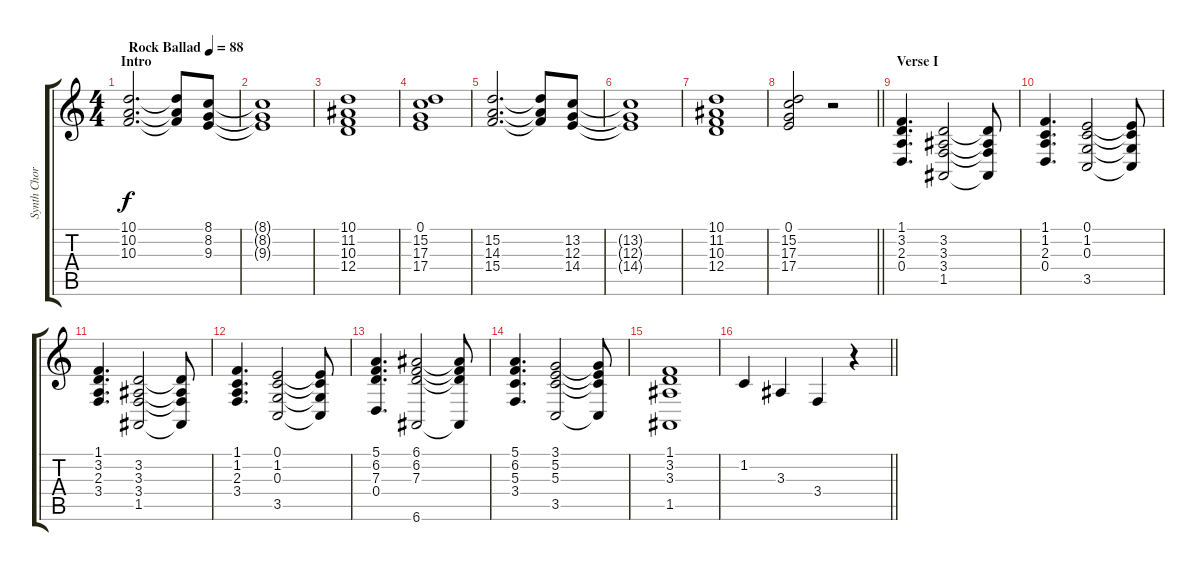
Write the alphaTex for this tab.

\track ("Synth Chords: Peter Wolf" "Synth Chor") {instrument stringensemble2}
\staff {score tabs}
\tuning (E4 B3 G3 D3 A2 E2) {hide}
\ts (4 4)
\section ("" "Intro")
\tempo (88 "Rock Ballad")
\clef g2
\ks c
(10.1 10.2 10.3).2{d dy f instrument stringensemble2} (10.1{t} 10.2{t} 10.3{t}).8 (8.1 8.2 9.3).8 |
(8.1{t} 8.2{t} 9.3{t}).1 |
(10.1 11.2 10.3 12.4).1 |
(0.1 15.2 17.3 17.4).1 |
(15.2 14.3 15.4).2{d} (15.2{t} 14.3{t} 15.4{t}).8 (13.2 12.3 14.4).8 |
(13.2{t} 12.3{t} 14.4{t}).1 |
(10.1 11.2 10.3 12.4).1 |
\barLineRight lightlight
(0.1 15.2 17.3 17.4).2 r.2 |
\section ("" "Verse I")
(1.1 3.2 2.3 0.4).4{d instrument synthbrass2} (3.2 3.3 3.4 1.5).2 (3.2{t} 3.3{t} 3.4{t} 1.5{t}).8 |
(1.1 1.2 2.3 0.4).4{d} (0.1 1.2 0.3 3.5).2 (0.1{t} 1.2{t} 0.3{t} 3.5{t}).8 |
(1.1 3.2 2.3 3.4).4{d} (3.2 3.3 3.4 1.5).2 (3.2{t} 3.3{t} 3.4{t} 1.5{t}).8 |
(1.1 1.2 2.3 3.4).4{d} (0.1 1.2 0.3 3.5).2 (0.1{t} 1.2{t} 0.3{t} 3.5{t}).8 |
(5.1 6.2 7.3 0.4).4{d} (6.1 6.2 7.3 6.6).2 (6.1{t} 6.2{t} 7.3{t} 6.6{t}).8 |
(5.1 6.2 5.3 3.4).4{d} (3.1 5.2 5.3 3.5).2 (3.1{t} 5.2{t} 5.3{t} 3.5{t}).8 |
(1.1 3.2 3.3 1.5).1 |
\barLineRight lightlight
1.2.4 3.3.4 3.4.4 r.4
